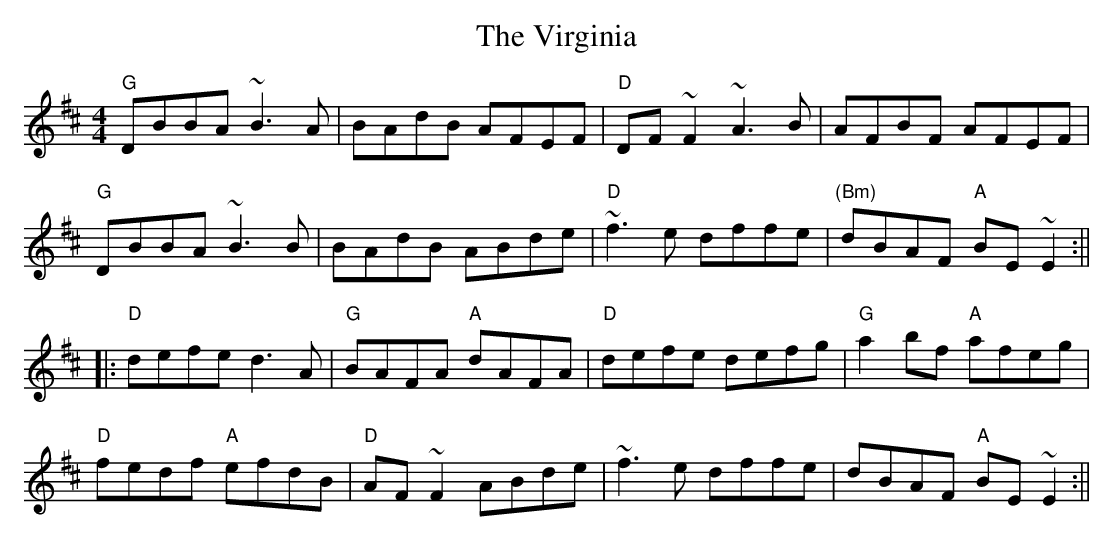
X:1
T:The Virginia
M:4/4
L:1/8
K:Dmaj
"G"DBBA ~B3A | BAdB AFEF | "D"DF~F2 ~A3B | AFBF AFEF |
"G"DBBA ~B3B | BAdB ABde | "D"~f3e dffe | "(Bm)"dBAF "A"BE~E2 :||
|:"D"defe d3A | "G"BAFA "A"dAFA | "D"defe defg | "G"a2bf "A"afeg |
"D"fedf "A"efdB | "D"AF~F2 ABde | ~f3e dffe | dBAF "A"BE~E2 :||
